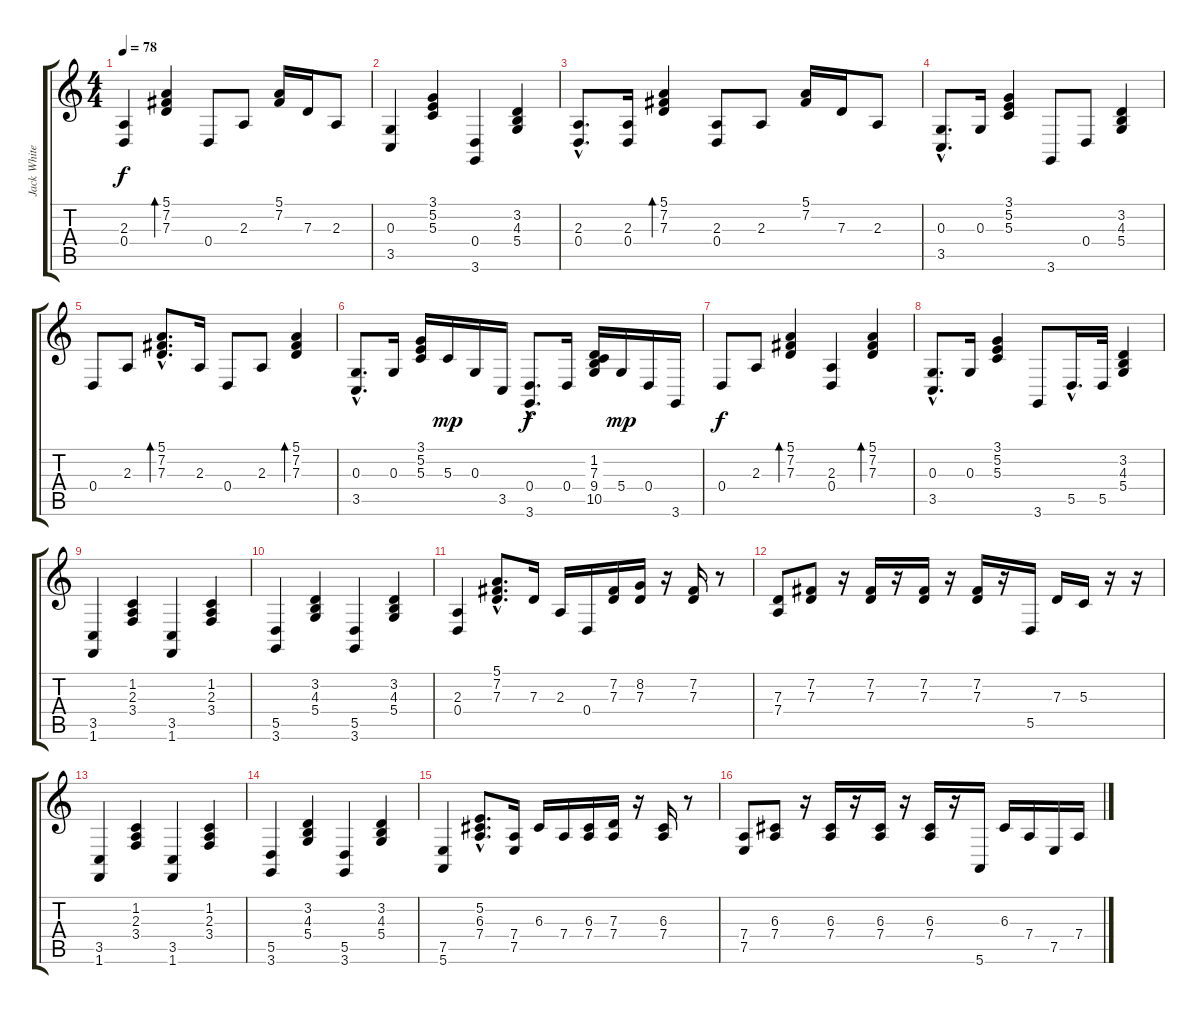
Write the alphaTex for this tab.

\track ("Jack White - Piano" "Jack White") {instrument acousticgrandpiano}
\staff {score tabs}
\tuning (E4 B3 G3 D3 A2 E2) {hide}
\ts (4 4)
\tempo 78
\clef g2
\ks c
(2.3 0.4).4{dy f instrument acousticgrandpiano} (5.1 7.2 7.3).4{bd 60} 0.4.8 2.3.8 (5.1 7.2).16 7.3.16 2.3.8 |
(0.3 3.5).4 (3.1 5.2 5.3).4 (0.4 3.6).4 (3.2 4.3 5.4).4 |
(2.3{hac} 0.4{hac}).8{d} (2.3 0.4).16 (5.1 7.2 7.3).4{bd 60} (2.3 0.4).8 2.3.8 (5.1 7.2).16 7.3.16 2.3.8 |
(0.3{hac} 3.5{hac}).8{d} 0.3.16 (3.1 5.2 5.3).4 3.6.8 0.4.8 (3.2 4.3 5.4).4 |
0.4.8 2.3.8 (5.1{hac} 7.2{hac} 7.3{hac}).8{d bd 60} 2.3.16 0.4.8 2.3.8 (5.1 7.2 7.3).4{bd 60} |
(0.3{hac} 3.5{hac}).8{d} 0.3.16 (3.1 5.2 5.3).16 5.3.16{dy mp} 0.3.16 3.5.16 (0.4{hac} 3.6{hac}).8{d dy f} 0.4.16 (1.2 7.3 9.4 10.5).16 5.4.16{dy mp} 0.4.16 3.6.16 |
0.4.8{dy f} 2.3.8 (5.1 7.2 7.3).4{bd 60} (2.3 0.4).4 (5.1 7.2 7.3).4{bd 60} |
(0.3{hac} 3.5{hac}).8{d} 0.3.16 (3.1 5.2 5.3).4 3.6.8 5.5{hac}.16{d} 5.5.32 (3.2 4.3 5.4).4 |
(3.5 1.6).4 (1.2 2.3 3.4).4 (3.5 1.6).4 (1.2 2.3 3.4).4 |
(5.5 3.6).4 (3.2 4.3 5.4).4 (5.5 3.6).4 (3.2 4.3 5.4).4 |
(2.3 0.4).4 (5.1{hac} 7.2{hac} 7.3{hac}).8{d} 7.3.16 2.3.16 0.4.16 (7.2 7.3).16 (8.2 7.3).16 r.16 (7.2 7.3).16 r.8 |
(7.3 7.4).8 (7.2 7.3).8 r.16 (7.2 7.3).16 r.16 (7.2 7.3).16 r.16 (7.2 7.3).16 r.16 5.5.16 7.3.16 5.3.16 r.16 r.16 |
(3.5 1.6).4 (1.2 2.3 3.4).4 (3.5 1.6).4 (1.2 2.3 3.4).4 |
(5.5 3.6).4 (3.2 4.3 5.4).4 (5.5 3.6).4 (3.2 4.3 5.4).4 |
(7.5 5.6).4 (5.2{hac} 6.3{hac} 7.4{hac}).8{d} (7.4 7.5).16 6.3.16 7.4.16 (6.3 7.4).16 (7.3 7.4).16 r.16 (6.3 7.4).16 r.8 |
(7.4 7.5).8 (6.3 7.4).8 r.16 (6.3 7.4).16 r.16 (6.3 7.4).16 r.16 (6.3 7.4).16 r.16 5.6.16 6.3.16 7.4.16 7.5.16 7.4.16
